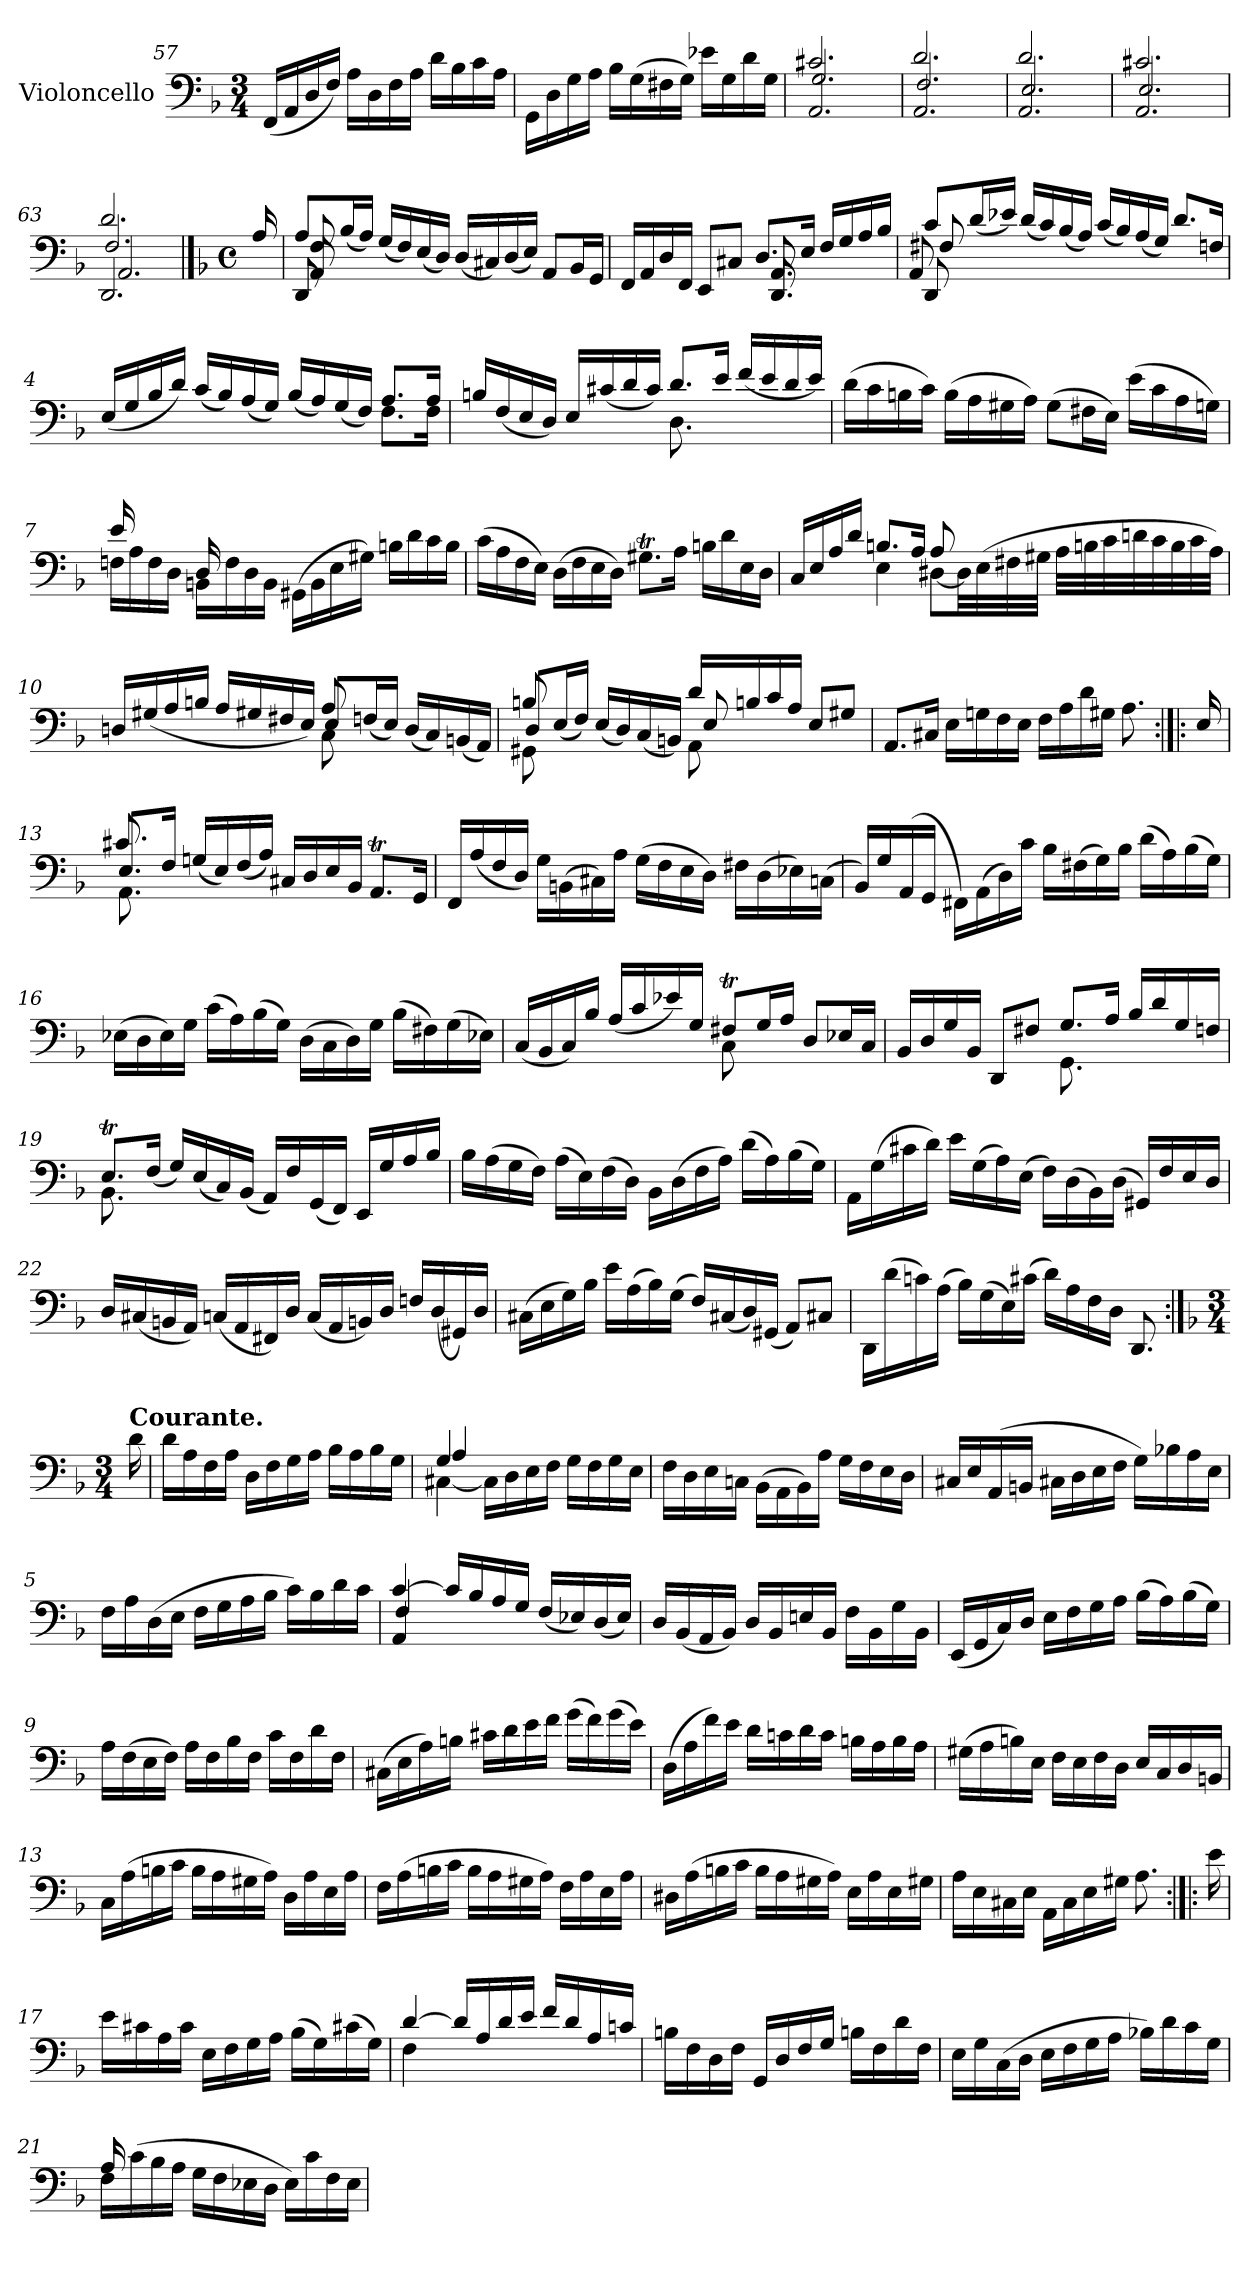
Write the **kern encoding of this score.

**kern
*part1
*staff1
*I"Violoncello
*I'Vc.
*clefF4
*k[b-]
*M3/4
=57
(<16FF/LL
16AA/
16D/
16F/JJ)
16A\LL
16D\
16F\
16A\JJ
16d\LL
16B-\
16c\
16A\JJ
=58
16GG\LL
16D\
16G\
16A\JJ
16B-\LL
(>16G\
16F#X\
16G\JJ)
16e-X\LL
16G\
16d\
16G\JJ
=59
*^
*	*^
2.c#X/	2.AA/	2.G/
=60	=60	=60
2.d/	2.AA/	2.F/
=61	=61	=61
2.d/	2.AA/	2.E/
=62	=62	=62
2.c#X/	2.AA/	2.E/
=63	=63	=63
*	*	*^
2.d/	2.DD/	2.F/	2.AA/
*v	*v	*v	*v
!!LO:LB:g=z
==
*k[b-]
*M4/4
*met(c)
*^
*	*^
*	*	*^
!LO:TX:a:B:t=Allemande	!	!	!
*v	*v	*v	*v
16A/
=1
*^
*	*^
*	*	*^
8A/L	8DD/	8AA/	8F/
(>16B-/L	2..ryy	2..ryy	2..ryy
16A/JJ)	.	.	.
(>16G/LL	.	.	.
16F/)	.	.	.
(>16E/	.	.	.
16D/JJ)	.	.	.
(>16D/LL	.	.	.
16C#X/)	.	.	.
(>16D/	.	.	.
16E/JJ)	.	.	.
8AA/L	.	.	.
16BB-/L	.	.	.
16GG/JJ	.	.	.
*	*	*v	*v
=2	=2	=2
16FF/LL	2ryy	2ryy
16AA/	.	.
16D/	.	.
16FF/JJ	.	.
8EE/L	.	.
8C#X/J	.	.
8.D/L	8.DD/	8.AA/
16E/Jk	4ryy	4ryy
16F/LL	.	.
16G/	.	.
16A/	.	.
16B-/JJ	16ryy	16ryy
=3	=3	=3
*	*	*^
8c/L	8DD/	8AA/	8F#X/
(>16d/L	2..ryy	2..ryy	2..ryy
16e-X/JJ)	.	.	.
(>16d/LL	.	.	.
16c/)	.	.	.
(>16B-/	.	.	.
16A/JJ)	.	.	.
(>16c/LL	.	.	.
16B-/)	.	.	.
(>16A/	.	.	.
16G/JJ)	.	.	.
8.d/L	.	.	.
16Fn/Jk	.	.	.
*	*v	*v	*v
!!LO:LB:g=z
=4	=4
(>16E/LL	2.ryy
16G/	.
16B-/	.
16d/JJ)	.
(>16c/LL	.
16B-/)	.
(>16A/	.
16G/JJ)	.
(>16B-/LL	.
16A/)	.
(>16G/	.
16F/JJ)	.
8.A/L	8.F\L
16A/Jk	16F\Jk
=5	=5
16Bn/LL	2ryy
(>16F/	.
16E/	.
16D/JJ)	.
16E/LL	.
(>16c#X/	.
16d/	.
16c#/JJ)	.
8.d/L	8.D\
16e/Jk	4ryy
(>16f/LL	.
16e/	.
16d/	.
16e/JJ)	16ryy
*v	*v
=6
(>16d\LL
16c\
16Bn\
16c\JJ)
(>16B\LL
16A\
16G#X\
16A\JJ)
(>8G#\L
16F#X\L
16E\JJ)
(>16e\LL
16c\
16A\
16Gn\JJ)
!!LO:LB:g=z
=7
*^
16Fn\LL	16e/
16A\	8.ryy
16F\	.
16D\JJ	.
16BBn\LL	16D/
16F\	2ryy
16D\	.
16BB\JJ	.
(<16GG#X\LL	.
16BB\	.
16E\	.
16G#X\JJ)	.
16Bn\LL	.
16d\	8.ryy
16c\	.
16B\JJ	.
*v	*v
=8
(>16c\LL
16A\
16F\
16E\JJ)
(>16D\LL
16F\
16E\
16D\JJ)
8.G#Xt\L
16A\Jk
16Bn\LL
16d\
16E\
16D\JJ
=9
*^
16C/LL	4ryy
16E/	.
16A/	.
16d/JJ	.
8.Bn/L	4E\
16A/Jk	.
8A/	[8D#X\L
8ryy	32D#\LL]
.	(<32E\
.	32F#X\
.	32G#X\JJJ
4ryy	32A\LLL
.	32Bn\
.	32c\
.	32dn\
.	32c\
.	32B\
.	32c\
.	32A\JJJ)
!!LO:LB:g=z	!!
=10	=10
*	*^
16Dn/LL	2ryy	2ryy
(>16G#X/	.	.
16A/	.	.
16Bn/JJ	.	.
16A/LL	.	.
16G#X/	.	.
16F#X/	.	.
16E/JJ)	.	.
8A/	8C\	8E/L
8ryy	4.ryy	(>16Fn/L
.	.	16E/JJ)
4ryy	.	(>16D/LL
.	.	16C/)
.	.	(>16BBn/
.	.	16AA/JJ)
=11	=11	=11
8Bn/	8GG#X\	8D/L
8ryy	4.ryy	(>16E/L
.	.	16F/JJ)
4ryy	.	(>16E/LL
.	.	16D/)
.	.	(>16C/
.	.	16BBn/JJ)
16d/LL	8AA\	8E/
16Bn/	.	.
16c/	4.ryy	4.ryy
16A/JJ	.	.
8E/L	.	.
8G#X/J	.	.
*v	*v	*v
=12
8.AA/L
16C#X/Jk
16E\LL
16Gn\
16F\
16E\JJ
16F\LL
16A\
16d\
16G#X\JJ
8.A\
!!LO:LB:g=z
=12X1:|!|:
16E/
=13
*^
*	*^
8.E/L	8.AA\	8.c#X/
16F/Jk	2ryy	2ryy
(>16Gn/LL	.	.
16E/)	.	.
(>16F/	.	.
16A/JJ)	.	.
16C#X/LL	.	.
16D/	.	.
16E/	.	.
16BB-/JJ	4ryy	4ryy
8.AAt/L	.	.
16GG/Jk	16ryy	16ryy
*v	*v	*v
=14
16FF/LL
(<16A/
16F/
16D/JJ)
16G\LL
(>16BBn\
16C#X\)
16A\JJ
(>16G\LL
16F\
16E\
16D\JJ)
16F#X\LL
(>16D\
16E-X\)
(>16Cn\JJ
=15
16BB-/LL)
16G/
(>16AA/
16GG/JJ
16FF#X\LL)
(>16AA\
16D\)
16c\JJ
16B-\LL
(>16F#X\
16G\)
16B-\JJ
(>16d\LL
16A\)
(>16B-\
16G\JJ)
!!LO:LB:g=z
=16
(>16E-X\LL
16D\
16E-\)
16G\JJ
(>16c\LL
16A\)
(>16B-\
16G\JJ)
(>16D\LL
16C\
16D\)
16G\JJ
(>16B-\LL
16F#X\)
(>16G\
16E-X\JJ)
=17
*^
(>16C/LL	2ryy
16BB-/	.
16C/)	.
16B-/JJ	.
(>16A/LL	.
16c/	.
16e-X/)	.
16G/JJ	.
8F#Xt/L	8C\
16G/L	4.ryy
16A/JJ	.
8D/L	.
16E-X/L	.
16C/JJ	.
=18	=18
16BB-/LL	2ryy
16D/	.
16G/	.
16BB-/JJ	.
8DD/L	.
8F#X/J	.
8.G/L	8.GG\
16A/Jk	4ryy
16B-/LL	.
16d/	.
16G/	.
16Fn/JJ	16ryy
!!LO:LB:g=z	!!
=19	=19
8.Et/L	8.BB-\
(>16F/Jk	2ryy
16G/LL)	.
(>16E/	.
16C/)	.
(>16BB-/JJ	.
16AA/LL)	.
16F/	.
(>16GG/	.
16FF/JJ)	4ryy
16EE/LL	.
16G/	.
16A/	.
16B-/JJ	16ryy
*v	*v
=20
16B-\LL
(>16A\
16G\
16F\JJ)
(>16A\LL
16E\)
(>16F\
16D\JJ)
16BB-\LL
(>16D\
16F\
16A\JJ)
(>16d\LL
16A\)
(>16B-\
16G\JJ)
=21
16AA\LL
(>16G\
16c#X\
16d\JJ)
16e\LL
(>16G\
16A\)
(>16E\JJ
16F\LL)
(>16D\
16BB-\)
(>16D\JJ
16GG#X/LL)
16F/
16E/
16D/JJ
!!LO:LB:g=z
=22
16D/LL
(<16C#X/
16BBn/
16AA/JJ)
(<16Cn/LL
16AA/
16FF#X/)
16D/JJ
(<16C/LL
16AA/
16BBn/)
16D/JJ
16Fn/LL
(<16D/
16GG#X/)
16D/JJ
=23
(>16C#X\LL
16E\
16G\)
16B-\JJ
16e\LL
(>16A\
16B-\)
(>16G\JJ
16F/LL)
(<16C#X/
16D/)
(<16GG#X/JJ
8AA/L)
8C#X/J
=24
16DD/LL
(>16d\
16cn\)
(>16A\JJ
16B-\LL)
(>16G\
16E\)
(>16c#X\JJ
16d\LL)
16A\
16F\
16D\JJ
8.DD/
!!LO:PB:g=z
=:|!
*k[b-]
*M3/4
!LO:TX:a:B:t=Courante.
16d\
=1
16d\LL
16A\
16F\
16A\JJ
16D\LL
16F\
16G\
16A\JJ
16B-\LL
16A\
16B-\
16G\JJ
=2
*^
*	*^
4G/	[4C#X\	4A/
2ryy	16C#\LL]	2ryy
.	16D\	.
.	16E\	.
.	16F\JJ	.
.	16G\LL	.
.	16F\	.
.	16G\	.
.	16E\JJ	.
*v	*v	*v
=3
16F\LL
16D\
16E\
16Cn\JJ
(>16BB-\LL
16AA\
16BB-\)
16A\JJ
16G\LL
16F\
16E\
16D\JJ
!!LO:LB:g=z
=4
16C#X/LL
16E/
(>16AA/
16BBn/JJ
16C#X\LL
16D\
16E\
16F\JJ
16G\LL)
16B-X\
16A\
16E\JJ
=5
16F\LL
16A\
(>16D\
16E\JJ
16F\LL
16G\
16A\
16B-\JJ
16c\LL)
16B-\
16d\
16c\JJ
=6
*^
*	*^
[4c/	4AA/	4F/
16c/LL]	2ryy	2ryy
16B-/	.	.
16A/	.	.
16G/JJ	.	.
(>16F/LL	.	.
16E-X/)	.	.
(>16D/	.	.
16E-/JJ)	.	.
*v	*v	*v
=7
16D/LL
(<16BB-/
16AA/
16BB-/JJ)
16D/LL
16BB-/
16En/
16BB-/JJ
16F\LL
16BB-\
16G\
16BB-\JJ
!!LO:LB:g=z
=8
(<16EE/LL
16GG/
16C/)
16D/JJ
16E\LL
16F\
16G\
16A\JJ
(>16B-\LL
16A\)
(>16B-\
16G\JJ)
=9
16A\LL
(>16F\
16E\
16F\JJ)
16A\LL
16F\
16B-\
16F\JJ
16c\LL
16F\
16d\
16F\JJ
=10
(>16C#X\LL
16E\
16A\)
16Bn\JJ
16c#X\LL
16d\
16e\
16f\JJ
(>16g\LL
16f\)
(>16g\
16e\JJ)
=11
(>16D\LL
16A\
16f\)
16e\JJ
16d\LL
16cn\
16d\
16c\JJ
16Bn\LL
16A\
16B\
16A\JJ
!!LO:LB:g=z
=12
(>16G#X\LL
16A\
16Bn\)
16E\JJ
16F\LL
16E\
16F\
16D\JJ
16E/LL
16C/
16D/
16BBn/JJ
=13
16C\LL
(>16A\
16Bn\
16c\JJ
16B\LL
16A\
16G#X\
16A\JJ)
16D\LL
16A\
16E\
16A\JJ
=14
16F\LL
(>16A\
16Bn\
16c\JJ
16B\LL
16A\
16G#X\
16A\JJ)
16F\LL
16A\
16E\
16A\JJ
=15
16D#X\LL
(>16A\
16Bn\
16c\JJ
16B\LL
16A\
16G#X\
16A\JJ)
16E\LL
16A\
16E\
16G#X\JJ
!!LO:LB:g=z
=16
16A\LL
16E\
16C#X\
16E\JJ
16AA\LL
16C#\
16E\
16G#X\JJ
8.A\
=16X1:|!|:
16e\
=17
16e\LL
16c#X\
16A\
16c#\JJ
16E\LL
16F\
16G\
16A\JJ
(>16B-\LL
16G\)
(>16c#X\
16G\JJ)
=18
*^
[4d/	4F\
16d/LL]	2ryy
16A/	.
16d/	.
16e/JJ	.
16f/LL	.
16d/	.
16A/	.
16cn/JJ	.
*v	*v
=19
16Bn\LL
16F\
16D\
16F\JJ
16GG/LL
16D/
16F/
16G/JJ
16Bn\LL
16F\
16d\
16F\JJ
!!LO:LB:g=z
=20
16E\LL
16G\
(>16C\
16D\JJ
16E\LL
16F\
16G\
16A\JJ
16B-X\LL)
16d\
16c\
16G\JJ
=21
*^
16A/	16F\LL
2ryy	(>16c\
.	16B-\
.	16A\JJ
.	16G\LL
.	16F\
.	16E-X\
.	16D\JJ
.	16E-\LL)
8.ryy	16c\
.	16F\
.	16E-\JJ
*v	*v
=
*-
